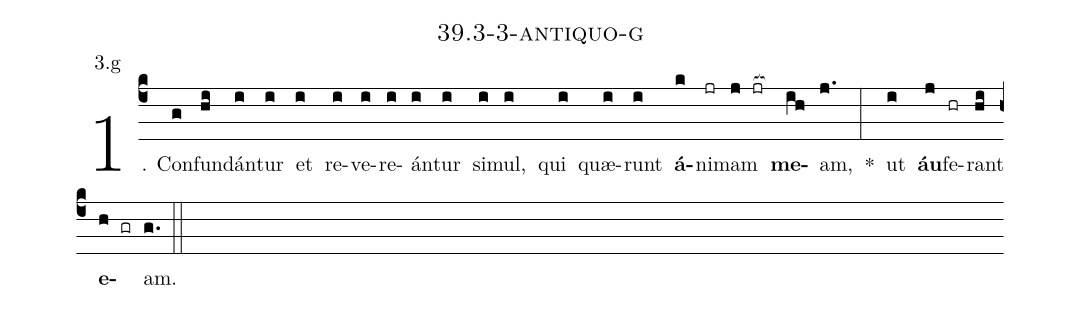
name: 39.3-3-antiquo-g;
annotation: 3.g;
%%
(c4)1. Con(g)fun(hi)dán(i)tur(i) et(i) re(i)ve(i)re(i)án(i)tur(i) si(i)mul,(i) qui(i) quæ(i)runt(i) <b>á</b>(k)ni(jr)mam(j jr[ocb:1{]) <b>me</b>(ih[ocb:0}])am,(j.) *(:) ut(i) <b>áu</b>(j)fe(hr)rant(hi) <b>e</b>(h gr)am.(g.) (::)


%E(i) u(i) o(j) u(hi) a(h) e.(g.) (::)
